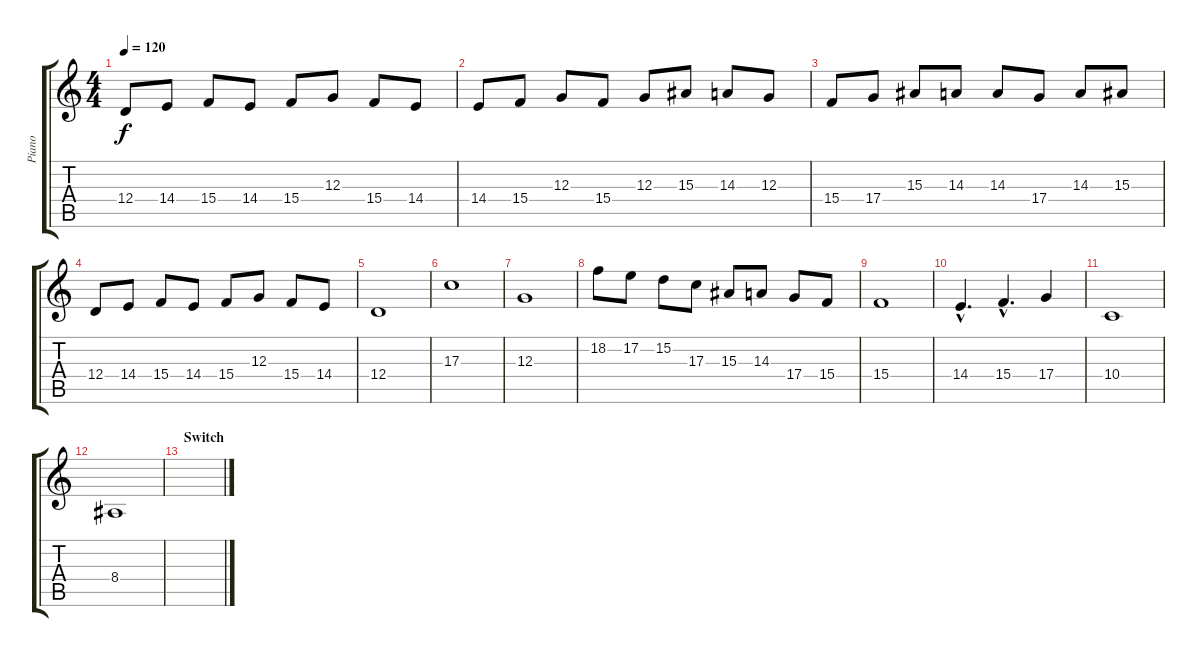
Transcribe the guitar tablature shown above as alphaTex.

\track ("Piano" "Piano") {instrument electricgrandpiano}
\staff {score tabs}
\tuning (E4 B3 G3 D3 A2 D2) {hide}
\ts (4 4)
\tempo 120
\clef g2
\ks c
12.4.8{dy f} 14.4.8 15.4.8 14.4.8 15.4.8 12.3.8 15.4.8 14.4.8 |
14.4.8 15.4.8 12.3.8 15.4.8 12.3.8 15.3.8 14.3.8 12.3.8 |
15.4.8 17.4.8 15.3.8 14.3.8 14.3.8 17.4.8 14.3.8 15.3.8 |
12.4.8 14.4.8 15.4.8 14.4.8 15.4.8 12.3.8 15.4.8 14.4.8 |
12.4.1 |
17.3.1 |
12.3.1 |
18.2.8 17.2.8 15.2.8 17.3.8 15.3.8 14.3.8 17.4.8 15.4.8 |
15.4.1 |
14.4{hac}.4{d} 15.4{hac}.4{d} 17.4.4 |
10.4.1 |
8.4.1 |
\section ("" "Switch")
